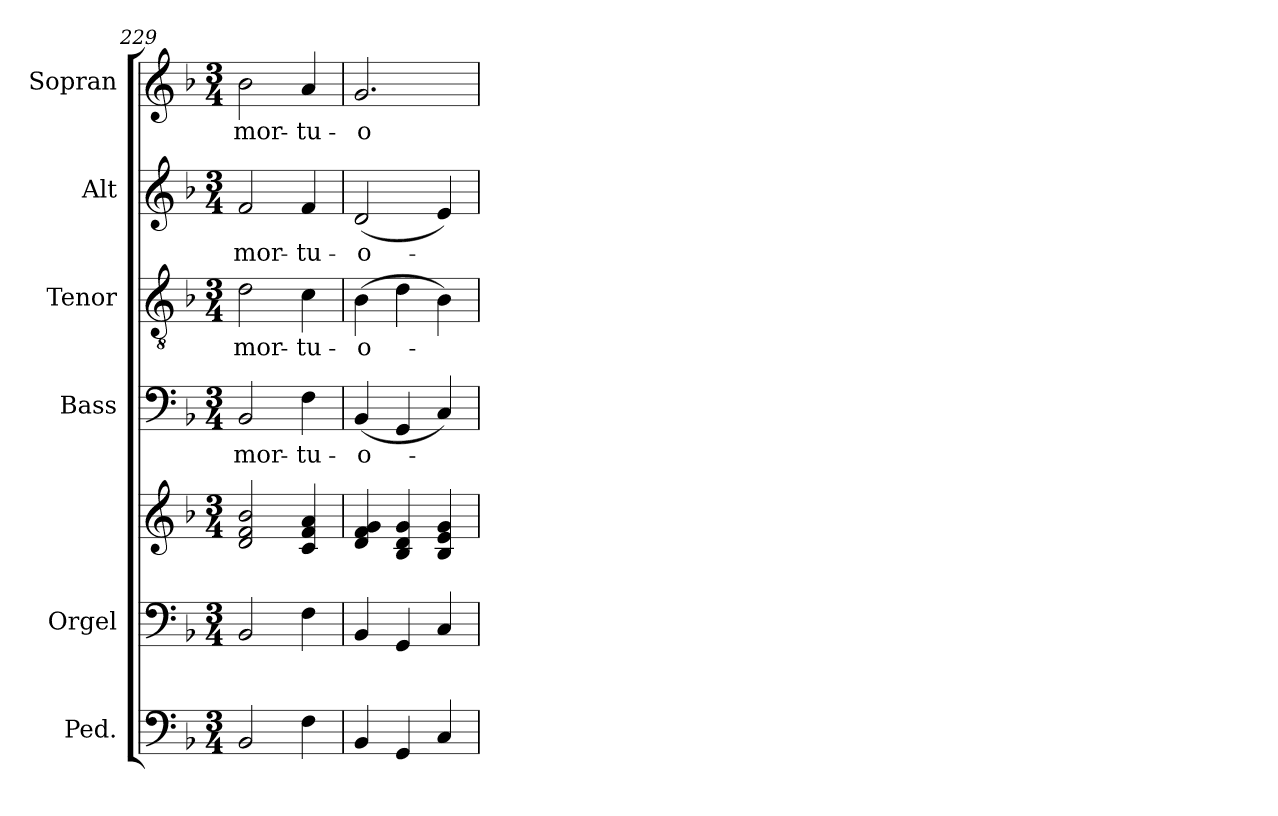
**kern	**kern	**kern	**kern	**text	**kern	**text	**kern	**text	**kern	**text
*part6	*part5	*part5	*part4	*part4	*part3	*part3	*part2	*part2	*part1	*part1
*staff7	*staff6	*staff5	*staff4	*staff4	*staff3	*staff3	*staff2	*staff2	*staff1	*staff1
*I"Ped.	*I"Orgel	*	*I"Bass	*	*I"Tenor	*	*I"Alt	*	*I"Sopran	*
*	*I'Org.	*	*I'B.	*	*I'T.	*	*I'A.	*	*I'S.	*
*clefF4	*clefF4	*clefG2	*clefF4	*	*clefGv2	*	*clefG2	*	*clefG2	*
*ITrd7c12	*	*	*	*	*	*	*	*	*	*
*k[b-]	*k[b-]	*k[b-]	*k[b-]	*	*k[b-]	*	*k[b-]	*	*k[b-]	*
*F:	*F:	*F:	*F:	*	*F:	*	*F:	*	*F:	*
*M3/4	*M3/4	*M3/4	*M3/4	*	*M3/4	*	*M3/4	*	*M3/4	*
=229	=229	=229	=229	=229	=229	=229	=229	=229	=229	=229
!	!	!	!	!LO:LY:b	!	!LO:LY:b	!	!LO:LY:b	!	!LO:LY:b
2BBB-/	2BB-/	2d/ 2f/ 2b-/	2BB-/	mor-	2d\	mor-	2f/	mor-	2b-\	mor-
!	!	!	!	!LO:LY:b	!	!LO:LY:b	!	!LO:LY:b	!	!LO:LY:b
4FF\	4F\	4c/ 4f/ 4a/	4F\	-tu-	4c\	-tu-	4f/	-tu-	4a/	-tu-
=230	=230	=230	=230	=230	=230	=230	=230	=230	=230	=230
!	!	!	!	!LO:LY:b	!	!LO:LY:b	!	!LO:LY:b	!	!LO:LY:b
4BBB-/	4BB-/	4d/ 4f/ 4g/	(<4BB-/	-o-	(>4B-\	-o-	(<2d/	-o-	2.g/	-o-
4GGG/	4GG/	4B-/ 4d/ 4g/	4GG/	.	4d\	.	.	.	.	.
4CC/	4C/	4B-/ 4e/ 4g/	4C/)	.	4B-\)	.	4e/)	.	.	.
=	=	=	=	=	=	=	=	=	=	=
*-	*-	*-	*-	*-	*-	*-	*-	*-	*-	*-
